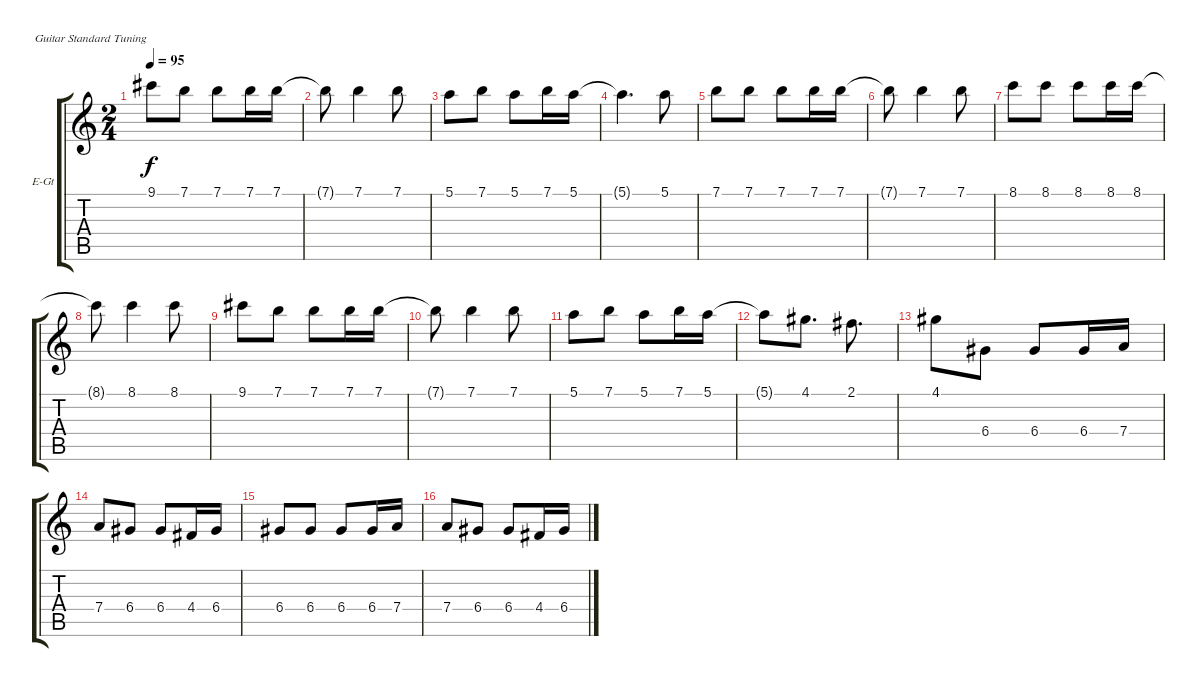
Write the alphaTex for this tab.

\bracketExtendMode groupsimilarinstruments
\firstSystemTrackNameOrientation horizontal
\otherSystemsTrackNameOrientation horizontal
\track ("Äîðîæêà 1" "E-Gt") {instrument overdrivenguitar}
\staff {score tabs}
\tuning (E4 B3 G3 D3 A2 E2)
\ts (2 4)
\tempo 95
\clef g2
\ks c
9.1.8{dy f} 7.1.8 7.1.8 7.1.16 7.1.16 |
7.1{t}.8 7.1.4 7.1.8 |
5.1.8 7.1.8 5.1.8 7.1.16 5.1.16 |
5.1{t}.4{d} 5.1.8 |
7.1.8 7.1.8 7.1.8 7.1.16 7.1.16 |
7.1{t}.8 7.1.4 7.1.8 |
8.1.8 8.1.8 8.1.8 8.1.16 8.1.16 |
8.1{t}.8 8.1.4 8.1.8 |
9.1.8 7.1.8 7.1.8 7.1.16 7.1.16 |
7.1{t}.8 7.1.4 7.1.8 |
5.1.8 7.1.8 5.1.8 7.1.16 5.1.16 |
5.1{t}.8 4.1.8{d} 2.1.8{d} |
4.1.8 6.4.8 6.4.8 6.4.16 7.4.16 |
7.4.8 6.4.8 6.4.8 4.4.16 6.4.16 |
6.4.8 6.4.8 6.4.8 6.4.16 7.4.16 |
7.4.8 6.4.8 6.4.8 4.4.16 6.4.16
